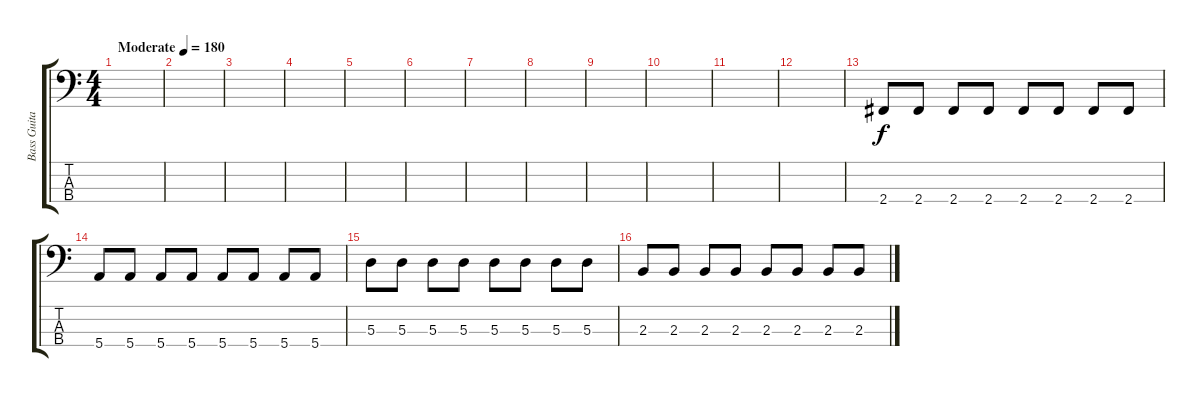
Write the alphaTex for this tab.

\track ("Bass Guitar" "Bass Guita") {instrument electricbassfinger}
\staff {score tabs}
\tuning (G2 D2 A1 E1) {hide}
\ts (4 4)
\tempo (180 "Moderate")
\clef f4
\ks c
|
|
|
|
|
|
|
|
|
|
|
|
2.4.8 2.4.8 2.4.8 2.4.8 2.4.8 2.4.8 2.4.8 2.4.8 |
5.4.8 5.4.8 5.4.8 5.4.8 5.4.8 5.4.8 5.4.8 5.4.8 |
5.3.8 5.3.8 5.3.8 5.3.8 5.3.8 5.3.8 5.3.8 5.3.8 |
2.3.8 2.3.8 2.3.8 2.3.8 2.3.8 2.3.8 2.3.8 2.3.8
